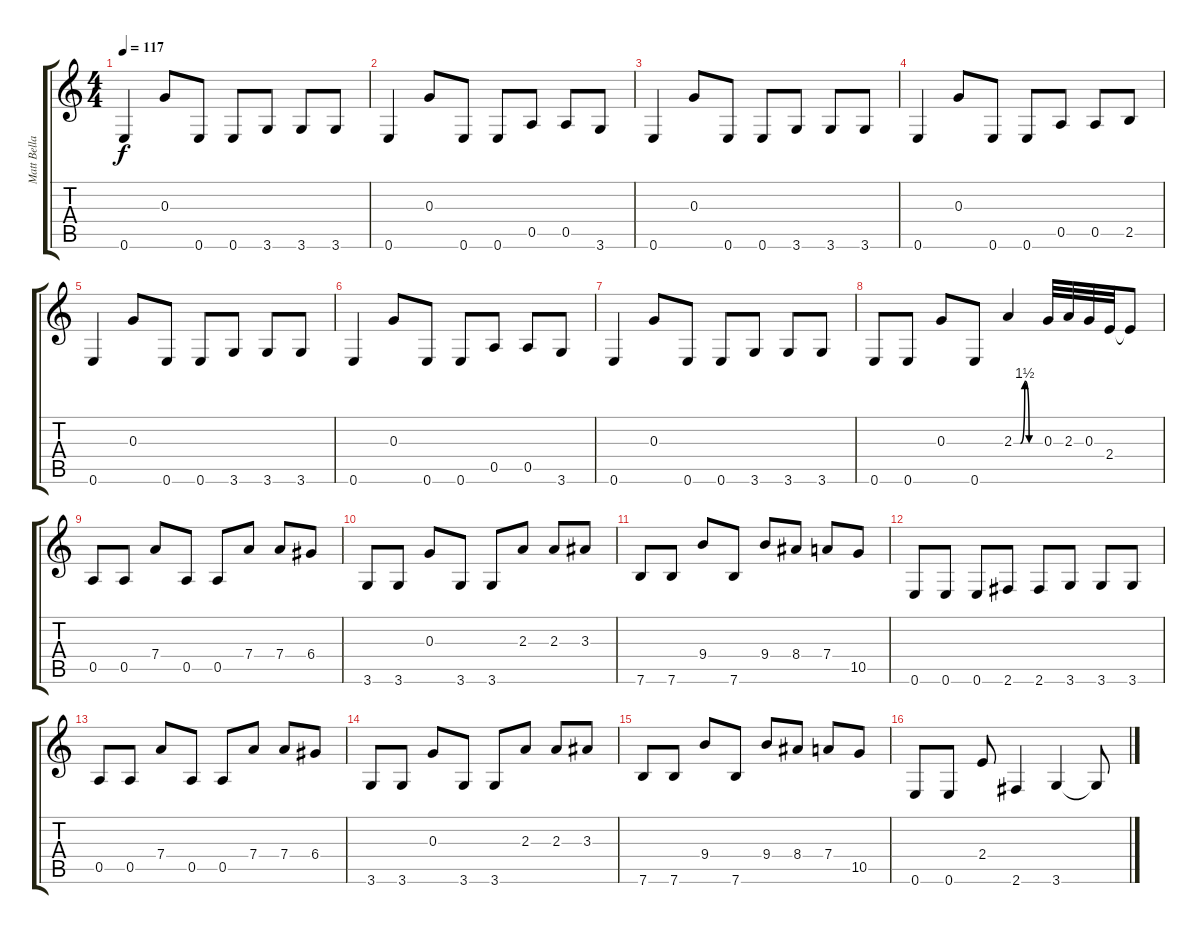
\track ("Matt Bellamy" "Matt Bella") {instrument distortionguitar}
\staff {score tabs}
\tuning (E4 B3 G3 D3 A2 E2) {hide}
\ts (4 4)
\tempo 117
\clef g2
\ks c
0.6.4{dy f} 0.3.8 0.6.8 0.6.8 3.6.8 3.6.8 3.6.8 |
0.6.4 0.3.8 0.6.8 0.6.8 0.5.8 0.5.8 3.6.8 |
0.6.4 0.3.8 0.6.8 0.6.8 3.6.8 3.6.8 3.6.8 |
0.6.4 0.3.8 0.6.8 0.6.8 0.5.8 0.5.8 2.5.8 |
0.6.4 0.3.8 0.6.8 0.6.8 3.6.8 3.6.8 3.6.8 |
0.6.4 0.3.8 0.6.8 0.6.8 0.5.8 0.5.8 3.6.8 |
0.6.4 0.3.8 0.6.8 0.6.8 3.6.8 3.6.8 3.6.8 |
0.6.8 0.6.8 0.3.8 0.6.8 2.3{be (custom 0 0 15 0 25 6 35 0 45 0 60 0)}.4 0.3.32 2.3.32 0.3.32 2.4.32 2.4{t}.8 |
0.5.8 0.5.8 7.4.8 0.5.8 0.5.8 7.4.8 7.4.8 6.4.8 |
3.6.8 3.6.8 0.3.8 3.6.8 3.6.8 2.3.8 2.3.8 3.3.8 |
7.6.8 7.6.8 9.4.8 7.6.8 9.4.8 8.4.8 7.4.8 10.5.8 |
0.6.8 0.6.8 0.6.8 2.6.8 2.6.8 3.6.8 3.6.8 3.6.8 |
0.5.8 0.5.8 7.4.8 0.5.8 0.5.8 7.4.8 7.4.8 6.4.8 |
3.6.8 3.6.8 0.3.8 3.6.8 3.6.8 2.3.8 2.3.8 3.3.8 |
7.6.8 7.6.8 9.4.8 7.6.8 9.4.8 8.4.8 7.4.8 10.5.8 |
0.6.8 0.6.8 2.4.8 2.6.4 3.6.4 3.6{t}.8
